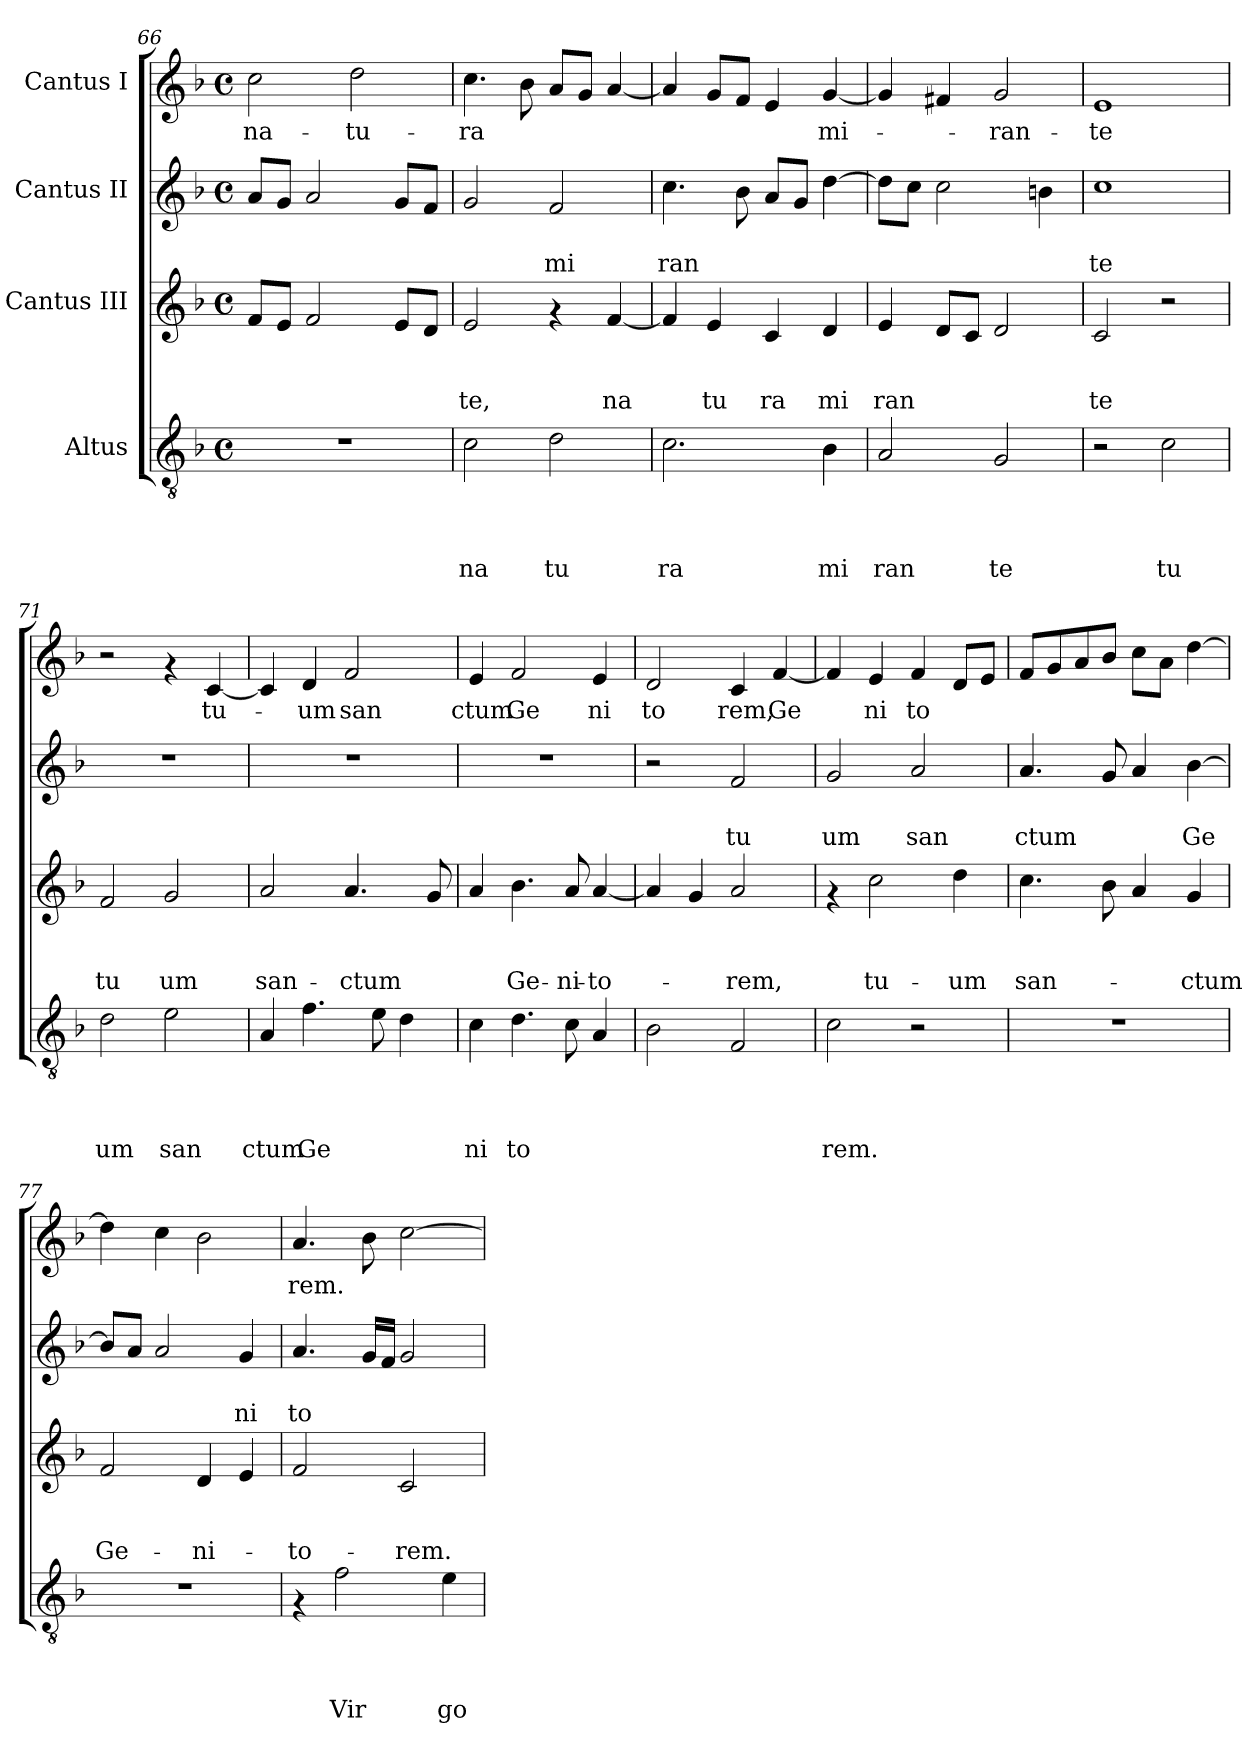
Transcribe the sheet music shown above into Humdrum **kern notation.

**kern	**text	**text	**text	**text	**kern	**text	**text	**text	**kern	**text	**text	**kern	**text
*part4	*part4	*part4	*part4	*part4	*part3	*part3	*part3	*part3	*part2	*part2	*part2	*part1	*part1
*staff4	*staff4	*staff4	*staff4	*staff4	*staff3	*staff3	*staff3	*staff3	*staff2	*staff2	*staff2	*staff1	*staff1
*I"Altus	*	*	*	*	*I"Cantus III	*	*	*	*I"Cantus II	*	*	*I"Cantus I	*
*clefGv2	*	*	*	*	*clefG2	*	*	*	*clefG2	*	*	*clefG2	*
*k[b-]	*	*	*	*	*k[b-]	*	*	*	*k[b-]	*	*	*k[b-]	*
*F:	*	*	*	*	*F:	*	*	*	*F:	*	*	*F:	*
*M4/4	*	*	*	*	*M4/4	*	*	*	*M4/4	*	*	*M4/4	*
*met(c)	*	*	*	*	*met(c)	*	*	*	*met(c)	*	*	*met(c)	*
=66	=66	=66	=66	=66	=66	=66	=66	=66	=66	=66	=66	=66	=66
!	!	!	!	!	!	!	!	!	!	!	!	!	!LO:LY:b
1r	.	.	.	.	8f/L	.	.	.	8a/L	.	.	2cc\	na-
.	.	.	.	.	8e/J	.	.	.	8g/J	.	.	.	.
.	.	.	.	.	2f/	.	.	.	2a/	.	.	.	.
!	!	!	!	!	!	!	!	!	!	!	!	!	!LO:LY:b
.	.	.	.	.	.	.	.	.	.	.	.	2dd\	-tu-
.	.	.	.	.	8e/L	.	.	.	8g/L	.	.	.	.
.	.	.	.	.	8d/J	.	.	.	8f/J	.	.	.	.
=67	=67	=67	=67	=67	=67	=67	=67	=67	=67	=67	=67	=67	=67
!	!	!	!	!LO:LY:b	!	!	!	!LO:LY:b	!	!	!	!	!LO:LY:b
2c\	.	.	.	na	2e/	.	.	te,	2g/	.	.	4.cc\	-ra
.	.	.	.	.	.	.	.	.	.	.	.	8b-\	.
!	!	!	!	!LO:LY:b	!	!	!	!	!	!	!LO:LY:b	!	!
2d\	.	.	.	tu	4rf	.	.	.	2f/	.	mi	8a/L	.
.	.	.	.	.	.	.	.	.	.	.	.	8g/J	.
!	!	!	!	!	!	!	!	!LO:LY:b	!	!	!	!	!
.	.	.	.	.	[<4f/	.	.	na	.	.	.	[<4a/	.
=68	=68	=68	=68	=68	=68	=68	=68	=68	=68	=68	=68	=68	=68
!	!	!	!	!LO:LY:b	!	!	!	!	!	!	!LO:LY:b	!	!
2.c\	.	.	.	ra	4f/]	.	.	.	4.cc\	.	ran	4a/]	.
!	!	!	!	!	!	!	!	!LO:LY:b	!	!	!	!	!
.	.	.	.	.	4e/	.	.	tu	.	.	.	8g/L	.
.	.	.	.	.	.	.	.	.	8b-\	.	.	8f/J	.
!	!	!	!	!	!	!	!	!LO:LY:b	!	!	!	!	!
.	.	.	.	.	4c/	.	.	ra	8a/L	.	.	4e/	.
.	.	.	.	.	.	.	.	.	8g/J	.	.	.	.
!	!	!	!	!LO:LY:b	!	!	!	!LO:LY:b	!	!	!	!	!LO:LY:b
4B-\	.	.	.	mi	4d/	.	.	mi	[>4dd\	.	.	[<4g/	mi-
=69	=69	=69	=69	=69	=69	=69	=69	=69	=69	=69	=69	=69	=69
!	!	!	!	!LO:LY:b	!	!	!	!LO:LY:b	!	!	!	!	!
2A/	.	.	.	ran	4e/	.	.	ran	8dd\L]	.	.	4g/]	.
.	.	.	.	.	.	.	.	.	8cc\J	.	.	.	.
.	.	.	.	.	8d/L	.	.	.	2cc\	.	.	4f#X/	.
.	.	.	.	.	8c/J	.	.	.	.	.	.	.	.
!	!	!	!	!LO:LY:b	!	!	!	!	!	!	!	!	!LO:LY:b
2G/	.	.	.	te	2d/	.	.	.	.	.	.	2g/	-ran-
.	.	.	.	.	.	.	.	.	4bn\	.	.	.	.
=70	=70	=70	=70	=70	=70	=70	=70	=70	=70	=70	=70	=70	=70
!	!	!	!	!	!	!	!	!LO:LY:b	!	!	!LO:LY:b	!	!LO:LY:b
2r	.	.	.	.	2c/	.	.	te	1cc	.	te	1e	-te
!	!	!	!	!LO:LY:b	!	!	!	!	!	!	!	!	!
2c\	.	.	.	tu	2r	.	.	.	.	.	.	.	.
=71	=71	=71	=71	=71	=71	=71	=71	=71	=71	=71	=71	=71	=71
!	!	!	!	!LO:LY:b	!	!	!	!LO:LY:b	!	!	!	!	!
2d\	.	.	.	um	2f/	.	.	tu	1r	.	.	2r	.
!	!	!	!	!LO:LY:b	!	!	!	!LO:LY:b	!	!	!	!	!
2e\	.	.	.	san	2g/	.	.	um	.	.	.	4rf	.
!	!	!	!	!	!	!	!	!	!	!	!	!	!LO:LY:b
.	.	.	.	.	.	.	.	.	.	.	.	[<4c/	tu-
!!LO:LB:g=z
=72	=72	=72	=72	=72	=72	=72	=72	=72	=72	=72	=72	=72	=72
!	!	!	!	!LO:LY:b	!	!	!	!LO:LY:b	!	!	!	!	!
4A/	.	.	.	ctum	2a/	.	.	san-	1r	.	.	4c/]	.
!	!	!	!	!LO:LY:b	!	!	!	!	!	!	!	!	!LO:LY:b
4.f\	.	.	.	Ge	.	.	.	.	.	.	.	4d/	-um
!	!	!	!	!	!	!	!	!LO:LY:b	!	!	!	!	!LO:LY:b
.	.	.	.	.	4.a/	.	.	-ctum	.	.	.	2f/	san
8e\	.	.	.	.	.	.	.	.	.	.	.	.	.
4d\	.	.	.	.	.	.	.	.	.	.	.	.	.
.	.	.	.	.	8g/	.	.	.	.	.	.	.	.
=73	=73	=73	=73	=73	=73	=73	=73	=73	=73	=73	=73	=73	=73
!	!	!	!	!LO:LY:b	!	!	!	!	!	!	!	!	!LO:LY:b
4c\	.	.	.	ni	4a/	.	.	.	1r	.	.	4e/	ctum
!	!	!	!	!LO:LY:b	!	!	!	!LO:LY:b	!	!	!	!	!LO:LY:b
4.d\	.	.	.	to	4.b-\	.	.	Ge-	.	.	.	2f/	Ge
!	!	!	!	!	!	!	!	!LO:LY:b	!	!	!	!	!
8c\	.	.	.	.	8a/	.	.	-ni-	.	.	.	.	.
!	!	!	!	!	!	!	!	!LO:LY:b	!	!	!	!	!LO:LY:b
4A/	.	.	.	.	[<4a/	.	.	-to-	.	.	.	4e/	ni
=74	=74	=74	=74	=74	=74	=74	=74	=74	=74	=74	=74	=74	=74
!	!	!	!	!	!	!	!	!	!	!	!	!	!LO:LY:b
2B-\	.	.	.	.	4a/]	.	.	.	2r	.	.	2d/	to
.	.	.	.	.	4g/	.	.	.	.	.	.	.	.
!	!	!	!	!	!	!	!	!LO:LY:b	!	!	!LO:LY:b	!	!LO:LY:b
2F/	.	.	.	.	2a/	.	.	-rem,	2f/	.	tu	4c/	rem,
!	!	!	!	!	!	!	!	!	!	!	!	!	!LO:LY:b
.	.	.	.	.	.	.	.	.	.	.	.	[<4f/	Ge
=75	=75	=75	=75	=75	=75	=75	=75	=75	=75	=75	=75	=75	=75
!	!	!	!	!LO:LY:b	!	!	!	!	!	!	!LO:LY:b	!	!
2c\	.	.	.	rem.	4rf	.	.	.	2g/	.	um	4f/]	.
!	!	!	!	!	!	!	!	!LO:LY:b	!	!	!	!	!LO:LY:b
.	.	.	.	.	2cc\	.	.	tu-	.	.	.	4e/	ni
!	!	!	!	!	!	!	!	!	!	!	!LO:LY:b	!	!LO:LY:b
2r	.	.	.	.	.	.	.	.	2a/	.	san	4f/	to
!	!	!	!	!	!	!	!	!LO:LY:b	!	!	!	!	!
.	.	.	.	.	4dd\	.	.	-um	.	.	.	8d/L	.
.	.	.	.	.	.	.	.	.	.	.	.	8e/J	.
=76	=76	=76	=76	=76	=76	=76	=76	=76	=76	=76	=76	=76	=76
!	!	!	!	!	!	!	!	!LO:LY:b	!	!	!LO:LY:b	!	!
1r	.	.	.	.	4.cc\	.	.	san-	4.a/	.	ctum	8f/L	.
.	.	.	.	.	.	.	.	.	.	.	.	8g/	.
.	.	.	.	.	.	.	.	.	.	.	.	8a/	.
.	.	.	.	.	8b-\	.	.	.	8g/	.	.	8b-/J	.
.	.	.	.	.	4a/	.	.	.	4a/	.	.	8cc\L	.
.	.	.	.	.	.	.	.	.	.	.	.	8a\J	.
!	!	!	!	!	!	!	!	!LO:LY:b	!	!	!LO:LY:b	!	!
.	.	.	.	.	4g/	.	.	-ctum	[<4b-\	.	Ge	[>4dd\	.
=77	=77	=77	=77	=77	=77	=77	=77	=77	=77	=77	=77	=77	=77
!	!	!	!	!	!	!	!	!LO:LY:b	!	!	!	!	!
1r	.	.	.	.	2f/	.	.	Ge-	8b-/L]	.	.	4dd\]	.
.	.	.	.	.	.	.	.	.	8a/J	.	.	.	.
.	.	.	.	.	.	.	.	.	2a/	.	.	4cc\	.
!	!	!	!	!	!	!	!	!LO:LY:b	!	!	!	!	!
.	.	.	.	.	4d/	.	.	-ni-	.	.	.	2b-\	.
!	!	!	!	!	!	!	!	!	!	!	!LO:LY:b	!	!
.	.	.	.	.	4e/	.	.	.	4g/	.	ni	.	.
=78	=78	=78	=78	=78	=78	=78	=78	=78	=78	=78	=78	=78	=78
!	!	!	!	!	!	!	!	!LO:LY:b	!	!	!LO:LY:b	!	!LO:LY:b
4rF	.	.	.	.	2f/	.	.	-to-	4.a/	.	to	4.a/	rem.
!	!	!	!	!LO:LY:b	!	!	!	!	!	!	!	!	!
2f\	.	.	.	Vir	.	.	.	.	.	.	.	.	.
.	.	.	.	.	.	.	.	.	16g/LL	.	.	8b-\	.
.	.	.	.	.	.	.	.	.	16f/JJ	.	.	.	.
!	!	!	!	!	!	!	!	!LO:LY:b	!	!	!	!	!
.	.	.	.	.	2c/	.	.	-rem.	2g/	.	.	[<2cc\	.
!	!	!	!	!LO:LY:b	!	!	!	!	!	!	!	!	!
4e\	.	.	.	go	.	.	.	.	.	.	.	.	.
=	=	=	=	=	=	=	=	=	=	=	=	=	=
*-	*-	*-	*-	*-	*-	*-	*-	*-	*-	*-	*-	*-	*-
